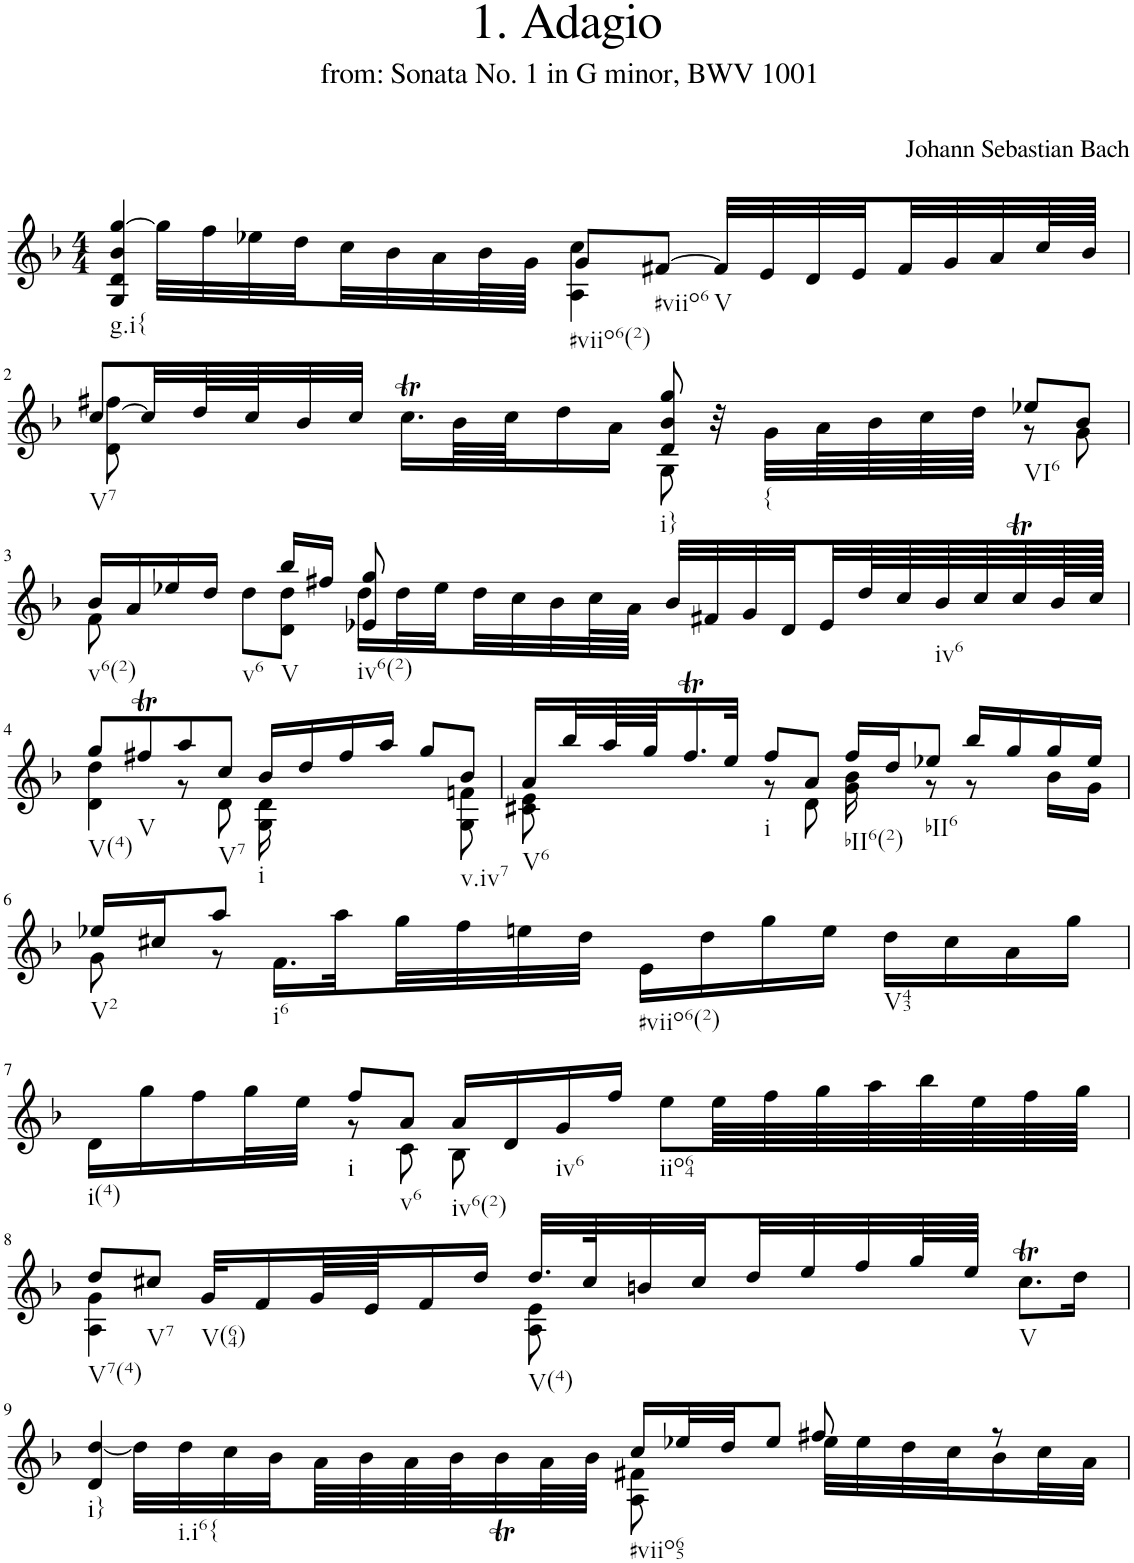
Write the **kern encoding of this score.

**kern
*part1
*staff1
*I"Violin
*I'Vln.
*clefG2
*k[b-]
*M4/4
=1
*^
!LO:TX:b:t=g.i{	!
4G/ 4d/ 4b-/ [4gg/	2ryy
32gg\LLL]	.
32ff\	.
32ee-X\	.
32dd\	.
32cc\	.
32b-\	.
32a\	.
64b-\L	.
64g\JJJJ	.
!LO:TX:b:t=#viio6(2)	!
8g/L	4A\ 4cc\
!LO:TX:b:t=#viio6	!
[8f#X/J	.
!LO:TX:b:t=V	!
32f#/LLL]	4ryy
32e/	.
32d/	.
32e/	.
32f#/	.
32g/	.
32a/	.
64cc/L	.
64b-/JJJJ	.
!!LO:LB:g=z	!!
=2	=2
!LO:TX:b:t=V7	!
[8cc/L	8d\ 8ff#X\
32cc/LL]	4.ryy
64dd/L	.
64cc/J	.
32b-/	.
32cc/JJJ	.
16.ccT\LL	.
64b-\LL	.
64cc\JJ	.
16dd\	.
16a\JJ	.
!LO:TX:b:t=i}	!
8d/ 8b-/ 8gg/	8G\
32r	8ryy
!LO:TX:b:t={	!
32g\LLL	.
64a\L	.
64b-\	.
64cc\	.
64dd\JJJJ	.
!LO:TX:b:t=VI6	!
8ee-X/L	8r
8b-/J	8g\
!!LO:LB:g=z	!!
=3	=3
!LO:TX:b:t=v6(2)	!
16b-/LL	8f\
16a/	.
16ee-X/	8ryy
16dd/JJ	.
!LO:TX:b:t=v6	!
8ryy	8dd\L
!LO:TX:b:t=V	!
16bb-/LL	8d\ 8dd\J
16ff#X/JJ	.
!LO:TX:b:t=iv6(2)	!
8e-X/ 8gg/	16dd\LL
.	32dd\L
.	32ee-\
8ryy	32dd\
.	32cc\
.	32b-\
.	64cc\L
.	64a\JJJJ
32b-/LLL	4ryy
32f#X/	.
32g/	.
32d/	.
32e-/	.
64dd/L	.
64cc/	.
!LO:TX:b:t=iv6	!
64b-/	.
64cc/	.
64ccT/	.
128b-/L	.
128cc/JJJJJ	.
!!LO:LB:g=z	!!
=4	=4
!LO:TX:b:t=V(4)	!
8gg/L	4d\ 4dd\
!LO:TX:b:t=V	!
8ff#Xt/	.
8aa/	8r
!LO:TX:b:t=V7	!
8cc/J	8d\
!LO:TX:b:t=i	!
16b-/LL	16G\ 16d\
16dd/	16ryy
*v	*v
16ff#/
16aa/JJ
8gg/L
*^
!LO:TX:b:t=v.iv7	!
8b-/J	8G\ 8fn\
=5	=5
!LO:TX:b:t=V6	!
16a/LL	8c#X\ 8e\
32bb-/L	.
64aa/L	.
64gg/JJ	.
16.ffT/	8ryy
32ee/JJk	.
!LO:TX:b:t=i	!
8ff/L	8r
8a/J	8d\
!LO:TX:b:t=bII6(2)	!
16ff/LL	16g\ 16b-\
16dd/J	16ryy
!LO:TX:b:t=bII6	!
8ee-X/J	8r
16bb-/LL	8r
16gg/	.
16gg/	16b-\LL
16ee-/JJ	16g\JJ
!!LO:LB:g=z	!!
=6	=6
!LO:TX:b:t=V2	!
16ee-X/LL	8g\
16cc#X/J	.
8aa/J	8r
!LO:TX:b:t=i6	!
4ryy	16.f\LL
.	32aa\L
.	32gg\
.	32ff\
.	32een\
.	32dd\JJJ
!LO:TX:b:t=#viio6(2)	!
4ryy	16e\LL
.	16dd\
.	16gg\
.	16ee\JJ
!LO:TX:b:t=V43	!
4ryy	16dd\LL
.	16cc#\
.	16a\
.	16gg\JJ
!!LO:LB:g=z	!!
=7	=7
!LO:TX:b:t=i(4)	!
4ryy	16d\LL
.	16gg\
.	16ff\
.	32gg\L
.	32ee\JJJ
!LO:TX:b:t=i	!
8ff/L	8r
!LO:TX:b:t=v6	!
8a/J	8c\
!LO:TX:b:t=iv6(2)	!
16a/LL	8B-\
16d/	.
!LO:TX:b:t=iv6	!
16g/	8ryy
16ff/JJ	.
!LO:TX:b:t=iio64	!
4ryy	8ee\L
.	64ee\LLL
.	64ff\
.	64gg\
.	64aa\
.	64bb-\
.	64ee\
.	64ff\
.	64gg\JJJJ
!!LO:LB:g=z	!!
=8	=8
!LO:TX:b:t=V7(4)	!
8dd/L	4A\ 4g\
!LO:TX:b:t=V7	!
8cc#X/J	.
!LO:TX:b:t=V(64)	!
32g/KLL	4ryy
16f/	.
64g/LL	.
64e/JJ	.
16f/	.
16dd/JJ	.
!LO:TX:b:t=V(4)	!
32.dd/LLL	8A\ 8e\
64cc#/K	.
32bn/	.
32cc#/	.
32dd/	4.ryy
32ee/	.
32ff/	.
64gg/L	.
64ee/JJJJ	.
!LO:TX:b:t=V	!
8.cc#t\L	.
16dd\Jk	.
!!LO:LB:g=z	!!
=9	=9
!LO:TX:b:t=i}	!
4d/ [4dd/	4ryy
!LO:TX:b:t=i.i6{	!
4ryy	32dd\LLL]
.	32dd\
.	32cc\
.	32b-\
.	64a\L
.	64b-\
.	64a\
.	64b-\J
.	32b-T\
.	64a\L
.	64b-\JJJJ
!LO:TX:b:t=#viio65	!
16cc/LL	8A\ 8f#X\
32ee-X/L	.
32dd/JJ	.
8ee-/J	8ryy
8ff#X/	32ee-\LLL
.	32ee-\
.	32dd\
.	32cc\J
8r	16b-\
.	32cc\L
.	32a\JJJ
*v	*v
=
*-
